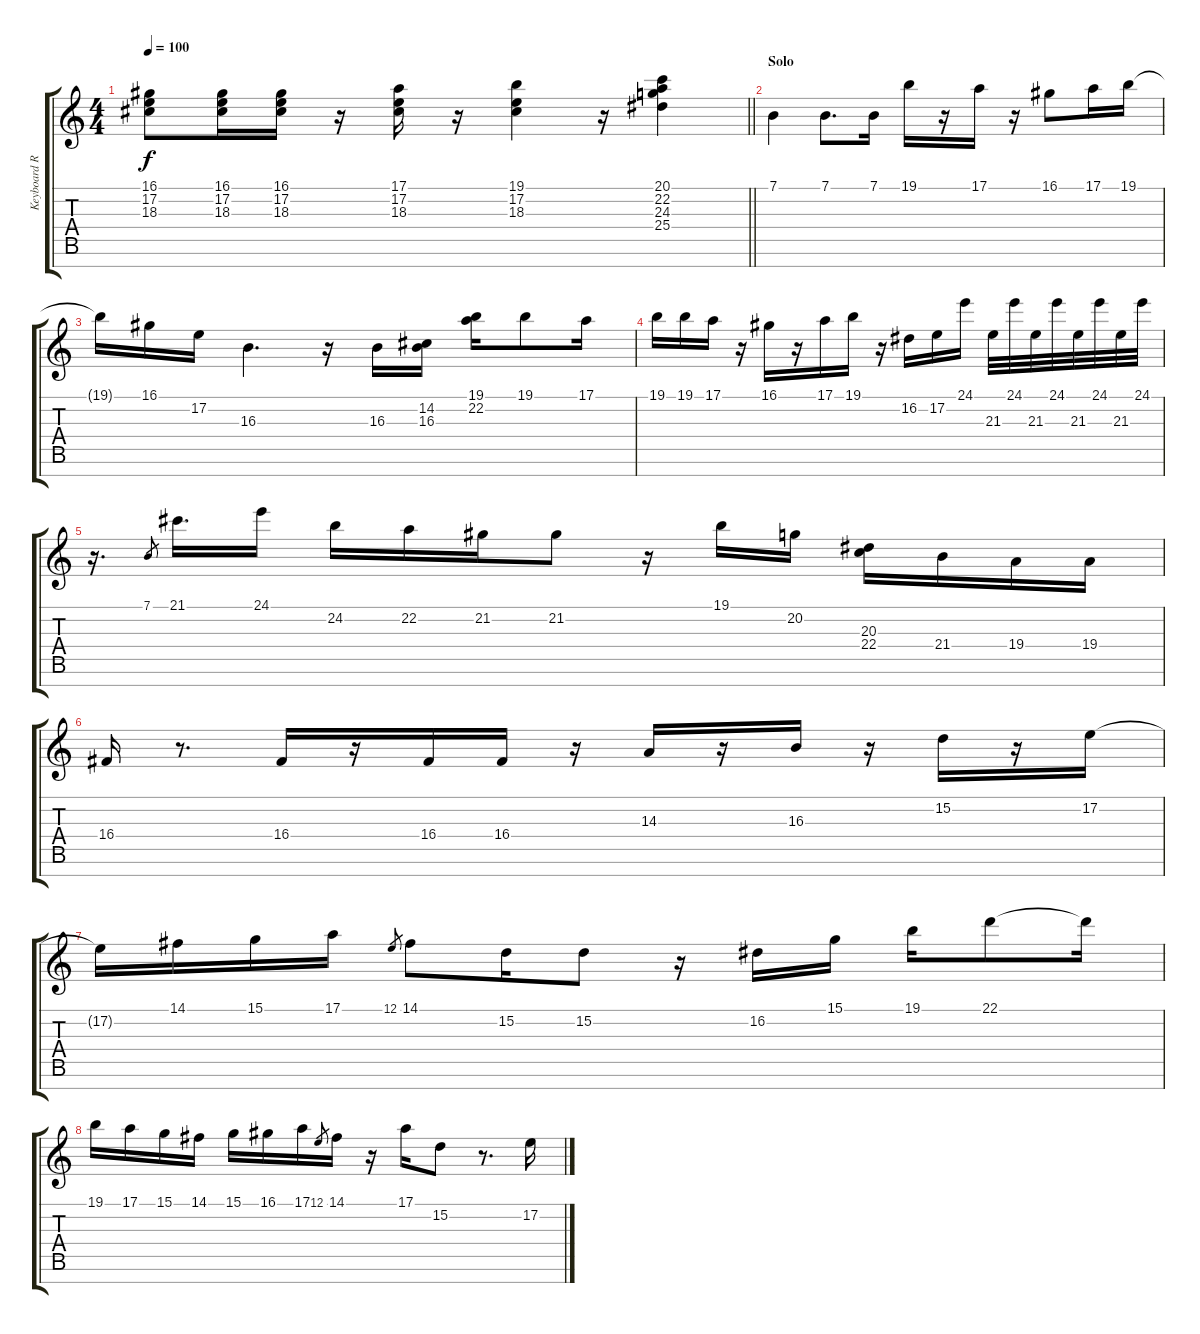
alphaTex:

\track ("Keyboard R" "Keyboard R") {instrument pad1newage}
\staff {score tabs}
\tuning (E4 B3 G3 D3 A2 E2 B1) {hide}
\ts (4 4)
\tempo 100
\clef g2
\barLineRight lightlight
\ks c
(16.1 17.2 18.3).8{dy f} (16.1 17.2 18.3).16 (16.1 17.2 18.3).16 r.16 (17.1 17.2 18.3).16 r.16 (19.1 17.2 18.3).4 r.16 (20.1 22.2 24.3 25.4).4 |
\section ("" "Solo")
7.1.4{instrument electricpiano1} 7.1.8{d} 7.1.16 19.1.16 r.16 17.1.16 r.16 16.1.8 17.1.16 19.1.16 |
19.1{t}.16 16.1.16 17.2.16 16.3.4{d} r.16 16.3.16 (14.2 16.3).16 (19.1 22.2).16 19.1.8 17.1.16 |
19.1.16 19.1.16 17.1.16 r.16 16.1.16 r.16 17.1.16 19.1.16 r.16 16.2.16 17.2.16 24.1.16 21.3.32 24.1.32 21.3.32 24.1.32 21.3.32 24.1.32 21.3.32 24.1.32 |
r.16{d} 7.1.8{gr} 21.1.16{d} 24.1.16 24.2.16 22.2.16 21.2.16 21.2.8 r.16 19.1.16 20.2.16 (20.3 22.4).16 21.4.16 19.4.16 19.4.16 |
16.4.16 r.8{d} 16.4.16 r.16 16.4.16 16.4.16 r.16 14.3.16 r.16 16.3.16 r.16 15.2.16 r.16 17.2.16 |
17.2{t}.16 14.1.16 15.1.16 17.1.16 12.1.8{gr} 14.1.8 15.2.16 15.2.8 r.16 16.2.16 15.1.16 19.1.16 22.1.8 22.1{t}.16 |
19.1.16 17.1.16 15.1.16 14.1.16 15.1.16 16.1.16 17.1.16 12.1.8{gr} 14.1.16 r.16 17.1.16 15.2.8 r.8{d} 17.2.16
